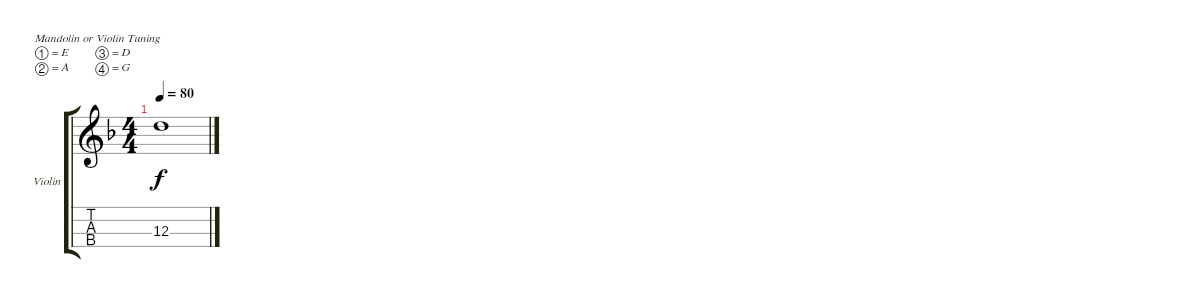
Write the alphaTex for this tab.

\defaultSystemsLayout 4
\bracketExtendMode groupsimilarinstruments
\firstSystemTrackNameOrientation horizontal
\otherSystemsTrackNameOrientation horizontal
\track ("Violin" "Violin") {instrument violin}
\staff {score tabs}
\tuning (E5 A4 D4 G3)
\ts (4 4)
\tempo 80
\clef g2
\ks f
12.3.1{dy f}
